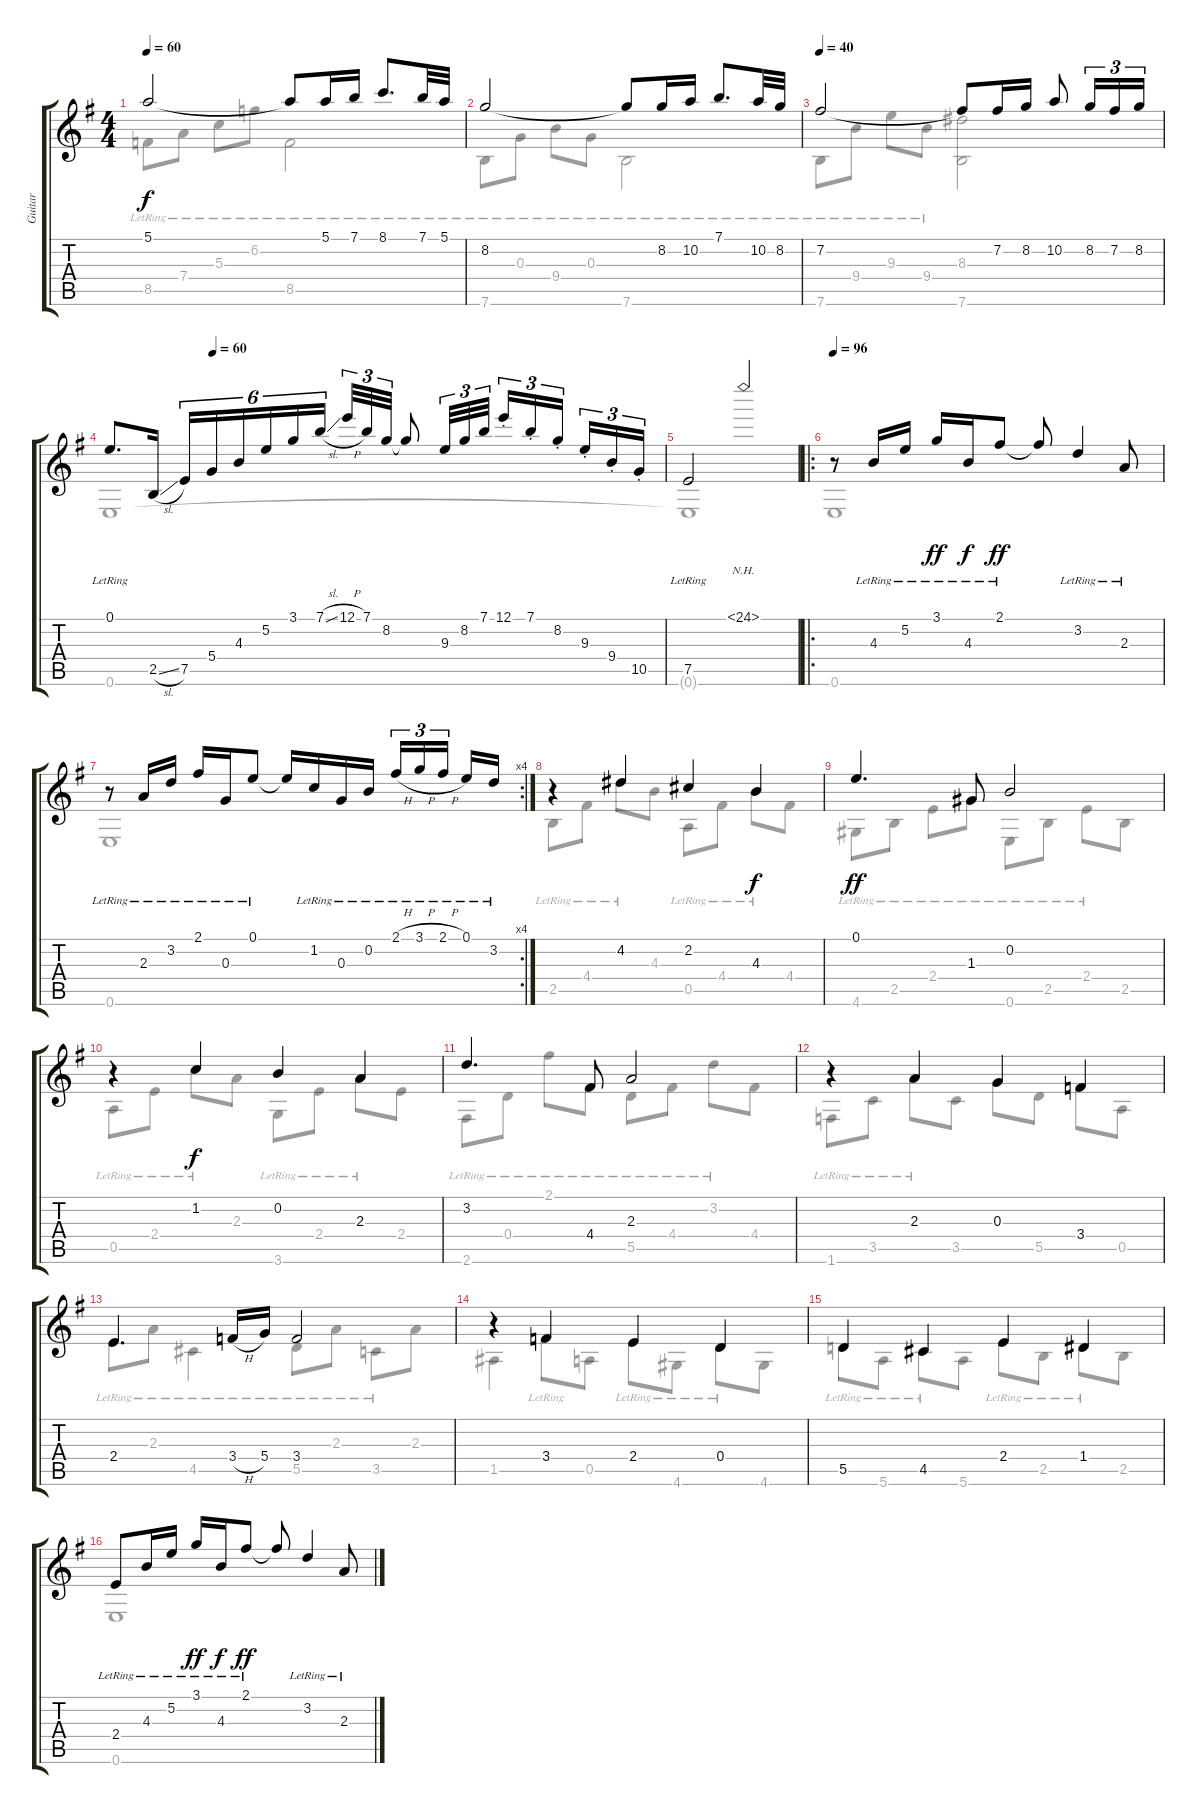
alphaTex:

\track ("Guitar" "Guitar") {instrument acousticguitarnylon}
\staff {score tabs}
\tuning (E4 B3 G3 D3 A2 E2) {hide}
\voice
\ts (4 4)
\tempo 60
\clef g2
\ks eminor
5.1.2{dy f} 5.1{t}.8 5.1.16 7.1.16 8.1.8{d} 7.1.32 5.1.32 |
8.2.2 8.2{t}.8 8.2.16 10.2.16 7.1.8{d} 10.2.32 8.2.32 |
\tempo 40
7.2.2 7.2{t}.8 7.2.16 8.2.16 10.2.8 8.2.16{tu (3 2)} 7.2.16{tu (3 2)} 8.2.16{tu (3 2)} |
\tempo (60 0.1875)
0.1{lr}.8{d} 2.5{sl}.16 7.5.16{tu (6 4)} 5.4.16{tu (6 4)} 4.3.16{tu (6 4)} 5.2.16{tu (6 4)} 3.1.16{tu (6 4)} 7.1{sl}.16{tu (6 4)} 12.1{h}.32{tu (3 2)} 7.1.32{tu (3 2)} 8.2.32{tu (3 2)} 8.2{t}.8 9.3.32{tu (3 2)} 8.2.32{tu (3 2)} 7.1.32{tu (3 2)} 12.1{st}.16{tu (3 2)} 7.1{st}.16{tu (3 2)} 8.2{st}.16{tu (3 2) beam splitsecondary} 9.3{st}.16{tu (3 2)} 9.4{st}.16{tu (3 2)} 10.5{st}.16{tu (3 2)} |
7.5{lr}.2 24.1{nh}.2 |
\ro
\tempo 96
\ks g
r.8 4.3{lr}.16 5.2{lr}.16 3.1{lr}.16{dy ff} 4.3{lr}.16{dy f} 2.1{lr}.8{dy ff} 2.1{t}.8 3.2{lr}.4 2.3{lr}.8 |
\rc 4
r.8 2.3{lr}.16 3.2{lr}.16 2.1{lr}.16 0.3{lr}.16 0.1{lr}.8 0.1{t}.16 1.2{lr}.16 0.3{lr}.16 0.2{lr}.16 2.1{h lr}.16{tu (3 2)} 3.1{h lr}.16{tu (3 2)} 2.1{h lr}.16{tu (3 2) beam splitsecondary} 0.1{lr}.16 3.2{lr}.16 |
\ks eminor
r.4 4.2.4 2.2.4 4.3.4{dy f} |
0.1.4{d dy ff} 1.3.8 0.2.2 |
r.4 1.2.4{dy f} 0.2.4 2.3.4 |
3.2.4{d} 4.4.8 2.3.2 |
r.4 2.3.4 0.3.4 3.4.4 |
2.4.4{d} 3.4{h}.16 5.4.16 3.4.2 |
r.4 3.4.4 2.4.4 0.4.4 |
5.5.4 4.5.4 2.4.4 1.4.4 |
2.4{lr}.8 4.3{lr}.16 5.2{lr}.16 3.1{lr}.16{dy ff} 4.3{lr}.16{dy f} 2.1{lr}.8{dy ff} 2.1{t}.8 3.2{lr}.4 2.3{lr}.8
\voice
\clef g2
\ottava regular
\simile none
\ks eminor
8.5{lr}.8{dy f} 7.4{lr}.8 5.3{lr}.8 6.2{lr}.8 8.5{lr}.2 |
7.6{lr}.8 0.3{lr}.8 9.4{lr}.8 0.3{lr}.8 7.6{lr}.2 |
7.6{lr}.8 9.4{lr}.8 9.3{lr}.8 9.4{lr}.8 (8.3 7.6).2 |
0.6.1 |
0.6{t}.1 |
\ks g
0.6.1 |
0.6.1 |
\ks eminor
2.5{lr}.8 4.4{lr}.8 4.2{lr}.8 4.3.8 0.5{lr}.8 4.4{lr}.8 4.3{lr}.8 4.4.8 |
4.6{lr}.8 2.5{lr}.8 2.4{lr}.8 1.3{lr}.8 0.6{lr}.8 2.5{lr}.8 2.4{lr}.8 2.5.8 |
0.5{lr}.8 2.4{lr}.8 1.2{lr}.8 2.3.8 3.6{lr}.8 2.4{lr}.8 2.3{lr}.8 2.4.8 |
2.6{lr}.8 0.4{lr}.8 2.1{lr}.8 4.4{lr}.8 5.5{lr}.8 4.4{lr}.8 3.2{lr}.8 4.4.8 |
1.6{lr}.8 3.5{lr}.8 2.3{lr}.8 3.5.8 0.3.8 5.5.8 3.4.8 0.5.8 |
2.4{lr}.8 2.3{lr}.8 4.5{lr}.4 5.5{lr}.8 2.3{lr}.8 3.5{lr}.8 2.3.8 |
1.5.4 3.4{lr}.8 0.5.8 2.4{lr}.8 4.6{lr}.8 0.4{lr}.8 4.6.8 |
5.5{lr}.8 5.6{lr}.8 4.5{lr}.8 5.6.8 2.4{lr}.8 2.5{lr}.8 1.4{lr}.8 2.5.8 |
0.6.1
